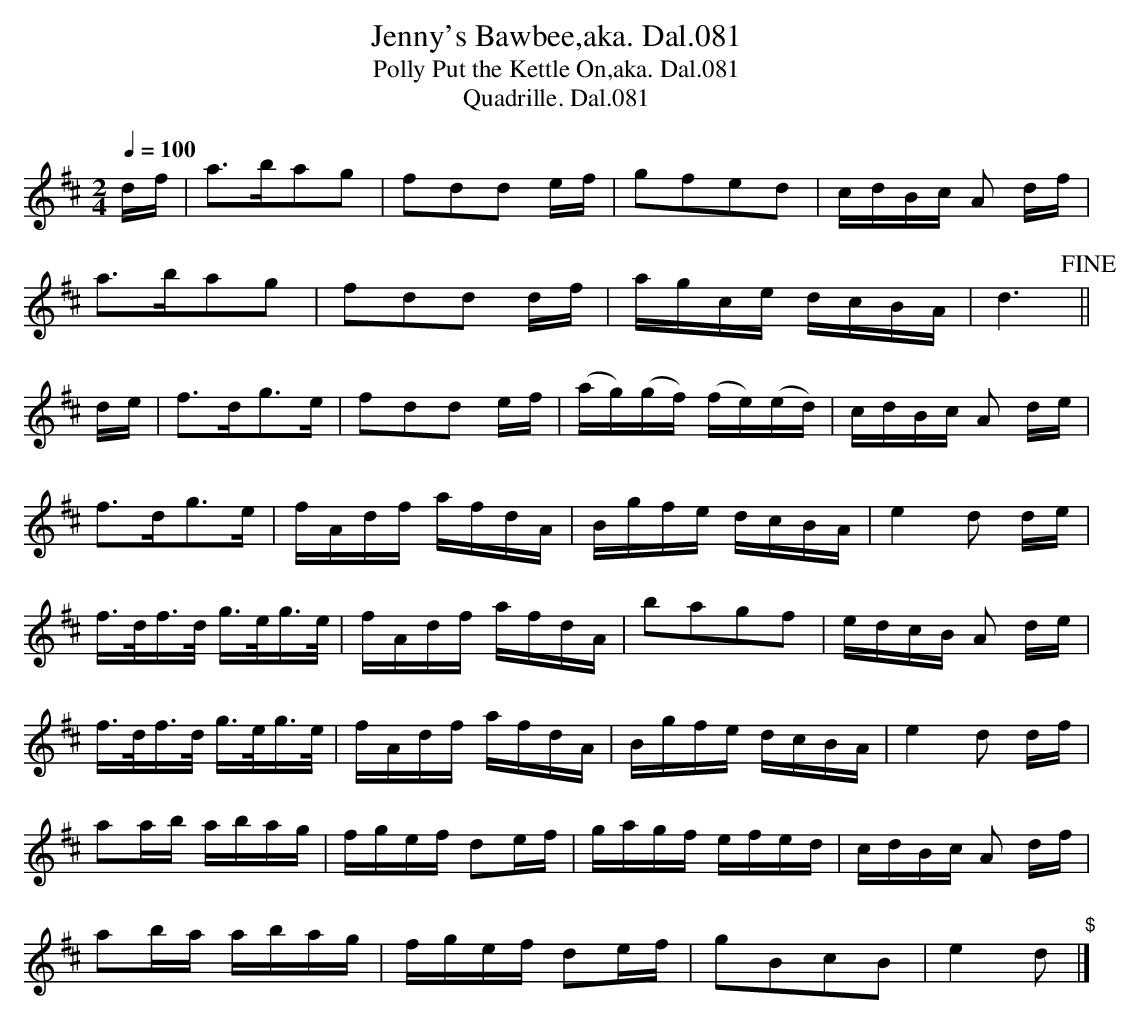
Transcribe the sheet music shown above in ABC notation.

X:1
T:Jenny's Bawbee,aka. Dal.081
T:Polly Put the Kettle On,aka. Dal.081
T:Quadrille. Dal.081
M:2/4
L:1/8
Q:1/4=100
K:D
d/f/|a>bag|fdd e/f/|gfed|c/d/B/c/ A  d/f/|
a>bag|fdd d/f/| a/g/c/e/ d/c/B/A/|d3!fine!||
d/e/|f>dg>e|fdd e/f/|(a/g/)(g/f/) (f/e/)(e/d/)|c/d/B/c/ A d/e/|
f>dg>e|f/A/d/f/ a/f/d/A/|B/g/f/e/ d/c/B/A/|e2d d/e/|
f/>d/f/>d/ g/>e/g/>e/|f/A/d/f/ a/f/d/A/|bagf|e/d/c/B/ A d/e/|
f/>d/f/>d/ g/>e/g/>e/|f/A/d/f/ a/f/d/A/|B/g/f/e/ d/c/B/A/|e2d d/f/|
aa/b/ a/b/a/g/|f/g/e/f/ de/f/|g/a/g/f/ e/f/e/d/|c/d/B/c/ A d/f/|
ab/a/ a/b/a/g/|f/g/e/f/ de/f/|gBcB|e2d"$"|]
